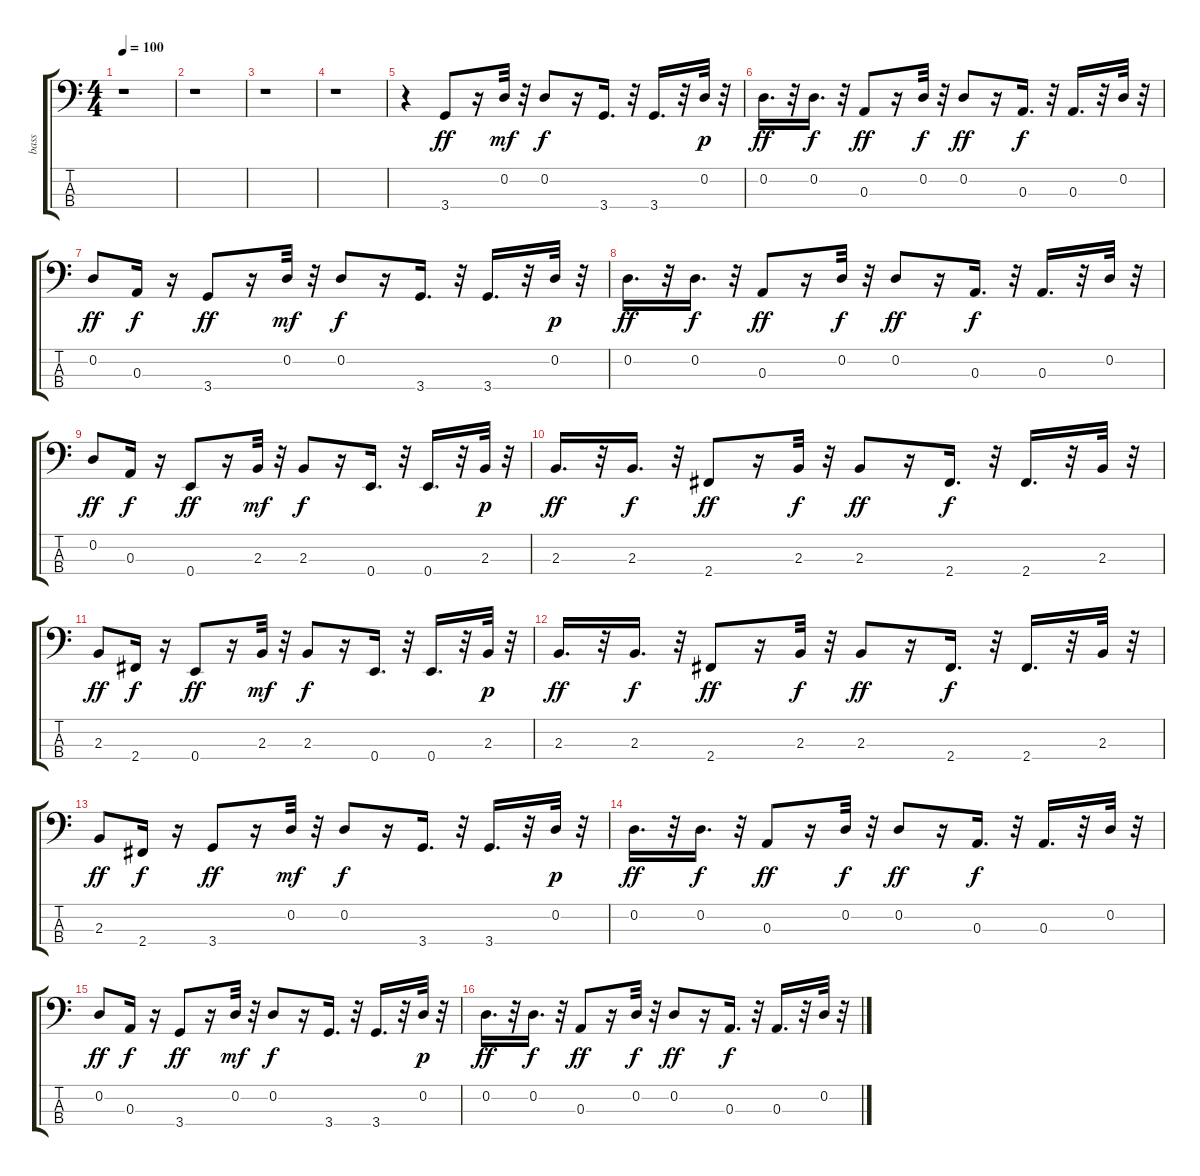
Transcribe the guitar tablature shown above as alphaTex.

\track ("bass" "bass") {instrument acousticbass}
\staff {score tabs}
\tuning (G2 D2 A1 E1) {hide}
\ts (4 4)
\tempo 100
\clef f4
\ks c
r.1{dy f} |
r.1 |
r.1 |
r.1 |
r.4 3.4.8{dy ff instrument acousticbass} r.16 0.2.32{dy mf} r.32 0.2.8{dy f} r.16 3.4.16{d} r.32 3.4.16{d} r.32 0.2.32{dy p} r.32 |
0.2.16{d dy ff} r.32 0.2.16{d dy f} r.32 0.3.8{dy ff} r.16 0.2.32{dy f} r.32 0.2.8{dy ff} r.16 0.3.16{d dy f} r.32 0.3.16{d} r.32 0.2.32 r.32 |
0.2.8{dy ff} 0.3.16{dy f} r.16 3.4.8{dy ff instrument acousticbass} r.16 0.2.32{dy mf} r.32 0.2.8{dy f} r.16 3.4.16{d} r.32 3.4.16{d} r.32 0.2.32{dy p} r.32 |
0.2.16{d dy ff} r.32 0.2.16{d dy f} r.32 0.3.8{dy ff} r.16 0.2.32{dy f} r.32 0.2.8{dy ff} r.16 0.3.16{d dy f} r.32 0.3.16{d} r.32 0.2.32 r.32 |
0.2.8{dy ff} 0.3.16{dy f} r.16 0.4.8{dy ff instrument acousticbass} r.16 2.3.32{dy mf} r.32 2.3.8{dy f} r.16 0.4.16{d} r.32 0.4.16{d} r.32 2.3.32{dy p} r.32 |
2.3.16{d dy ff} r.32 2.3.16{d dy f} r.32 2.4.8{dy ff} r.16 2.3.32{dy f} r.32 2.3.8{dy ff} r.16 2.4.16{d dy f} r.32 2.4.16{d} r.32 2.3.32 r.32 |
2.3.8{dy ff} 2.4.16{dy f} r.16 0.4.8{dy ff instrument acousticbass} r.16 2.3.32{dy mf} r.32 2.3.8{dy f} r.16 0.4.16{d} r.32 0.4.16{d} r.32 2.3.32{dy p} r.32 |
2.3.16{d dy ff} r.32 2.3.16{d dy f} r.32 2.4.8{dy ff} r.16 2.3.32{dy f} r.32 2.3.8{dy ff} r.16 2.4.16{d dy f} r.32 2.4.16{d} r.32 2.3.32 r.32 |
2.3.8{dy ff} 2.4.16{dy f} r.16 3.4.8{dy ff instrument acousticbass} r.16 0.2.32{dy mf} r.32 0.2.8{dy f} r.16 3.4.16{d volume 8} r.32 3.4.16{d volume 8} r.32 0.2.32{dy p volume 8} r.32 |
0.2.16{d dy ff volume 8} r.32 0.2.16{d dy f volume 8} r.32 0.3.8{dy ff volume 8} r.16 0.2.32{dy f volume 7} r.32 0.2.8{dy ff volume 6} r.16 0.3.16{d dy f volume 6} r.32 0.3.16{d volume 6} r.32 0.2.32{volume 6} r.32 |
0.2.8{dy ff volume 5} 0.3.16{dy f volume 5} r.16 3.4.8{dy ff volume 5 instrument acousticbass} r.16 0.2.32{dy mf volume 4} r.32 0.2.8{dy f} r.16 3.4.16{d volume 4} r.32 3.4.16{d volume 4} r.32 0.2.32{dy p volume 3} r.32 |
0.2.16{d dy ff volume 3} r.32 0.2.16{d dy f volume 2} r.32 0.3.8{dy ff volume 2} r.16 0.2.32{dy f volume 1} r.32 0.2.8{dy ff volume 1} r.16 0.3.16{d dy f volume 0} r.32 0.3.16{d} r.32 0.2.32{volume 0} r.32
